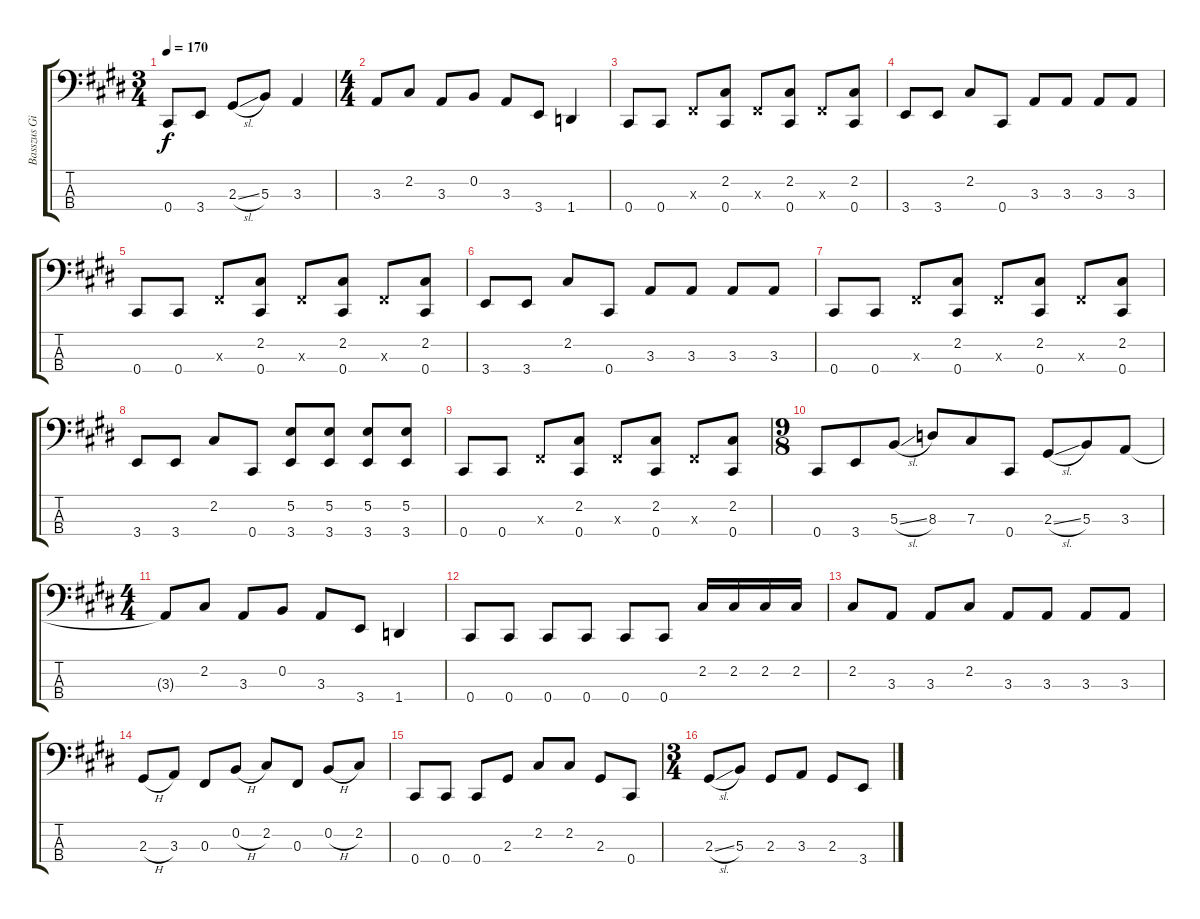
\track ("Basszus Gitár" "Basszus Gi") {instrument electricbassfinger}
\staff {score tabs}
\tuning (E2 B1 Gb1 Db1) {hide}
\ts (3 4)
\tempo 170
\clef f4
\ks c#minor
0.4.8{dy f} 3.4.8 2.3{sl}.8 5.3.8 3.3.4 |
\ts (4 4)
3.3.8 2.2.8 3.3.8 0.2.8 3.3.8 3.4.8 1.4.4 |
0.4.8 0.4.8 0.3{x}.8 (2.2 0.4).8 0.3{x}.8 (2.2 0.4).8 0.3{x}.8 (2.2 0.4).8 |
3.4.8 3.4.8 2.2.8 0.4.8 3.3.8 3.3.8 3.3.8 3.3.8 |
0.4.8 0.4.8 0.3{x}.8 (2.2 0.4).8 0.3{x}.8 (2.2 0.4).8 0.3{x}.8 (2.2 0.4).8 |
3.4.8 3.4.8 2.2.8 0.4.8 3.3.8 3.3.8 3.3.8 3.3.8 |
0.4.8 0.4.8 0.3{x}.8 (2.2 0.4).8 0.3{x}.8 (2.2 0.4).8 0.3{x}.8 (2.2 0.4).8 |
3.4.8 3.4.8 2.2.8 0.4.8 (5.2 3.4).8 (5.2 3.4).8 (5.2 3.4).8 (5.2 3.4).8 |
0.4.8 0.4.8 0.3{x}.8 (2.2 0.4).8 0.3{x}.8 (2.2 0.4).8 0.3{x}.8 (2.2 0.4).8 |
\ts (9 8)
0.4.8 3.4.8 5.3{sl}.8 8.3.8 7.3.8 0.4.8 2.3{sl}.8 5.3.8 3.3.8 |
\ts (4 4)
3.3{t}.8 2.2.8 3.3.8 0.2.8 3.3.8 3.4.8 1.4.4 |
0.4.8 0.4.8 0.4.8 0.4.8 0.4.8 0.4.8 2.2.16 2.2.16 2.2.16 2.2.16 |
2.2.8 3.3.8 3.3.8 2.2.8 3.3.8 3.3.8 3.3.8 3.3.8 |
2.3{h}.8 3.3.8 0.3.8 0.2{h}.8 2.2.8 0.3.8 0.2{h}.8 2.2.8 |
0.4.8 0.4.8 0.4.8 2.3.8 2.2.8 2.2.8 2.3.8 0.4.8 |
\ts (3 4)
2.3{sl}.8 5.3.8 2.3.8 3.3.8 2.3.8 3.4.8
